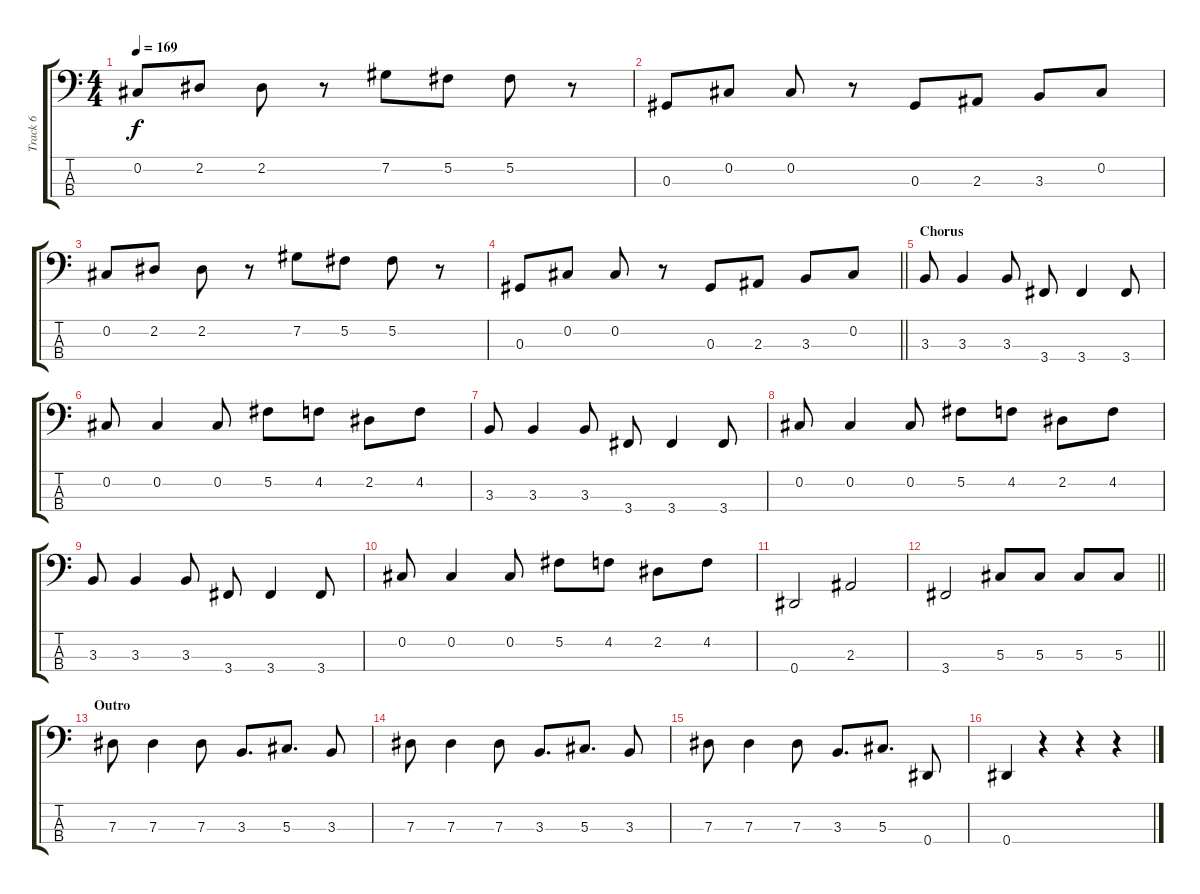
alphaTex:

\track ("Track 6" "Track 6") {instrument electricbasspick}
\staff {score tabs}
\tuning (Gb2 Db2 Ab1 Eb1) {hide}
\ts (4 4)
\tempo 169
\clef f4
\ks c
0.2.8{dy f} 2.2.8 2.2.8 r.8 7.2.8 5.2.8 5.2.8 r.8 |
0.3.8 0.2.8 0.2.8 r.8 0.3.8 2.3.8 3.3.8 0.2.8 |
0.2.8 2.2.8 2.2.8 r.8 7.2.8 5.2.8 5.2.8 r.8 |
\barLineRight lightlight
0.3.8 0.2.8 0.2.8 r.8 0.3.8 2.3.8 3.3.8 0.2.8 |
\section ("" "Chorus")
3.3.8 3.3.4 3.3.8 3.4.8 3.4.4 3.4.8 |
0.2.8 0.2.4 0.2.8 5.2.8 4.2.8 2.2.8 4.2.8 |
3.3.8 3.3.4 3.3.8 3.4.8 3.4.4 3.4.8 |
0.2.8 0.2.4 0.2.8 5.2.8 4.2.8 2.2.8 4.2.8 |
3.3.8 3.3.4 3.3.8 3.4.8 3.4.4 3.4.8 |
0.2.8 0.2.4 0.2.8 5.2.8 4.2.8 2.2.8 4.2.8 |
0.4.2 2.3.2 |
\barLineRight lightlight
3.4.2 5.3.8 5.3.8 5.3.8 5.3.8 |
\section ("" "Outro")
7.3.8 7.3.4 7.3.8 3.3.8{d} 5.3.8{d} 3.3.8 |
7.3.8 7.3.4 7.3.8 3.3.8{d} 5.3.8{d} 3.3.8 |
7.3.8 7.3.4 7.3.8 3.3.8{d} 5.3.8{d} 0.4.8 |
0.4.4 r.4 r.4 r.4
